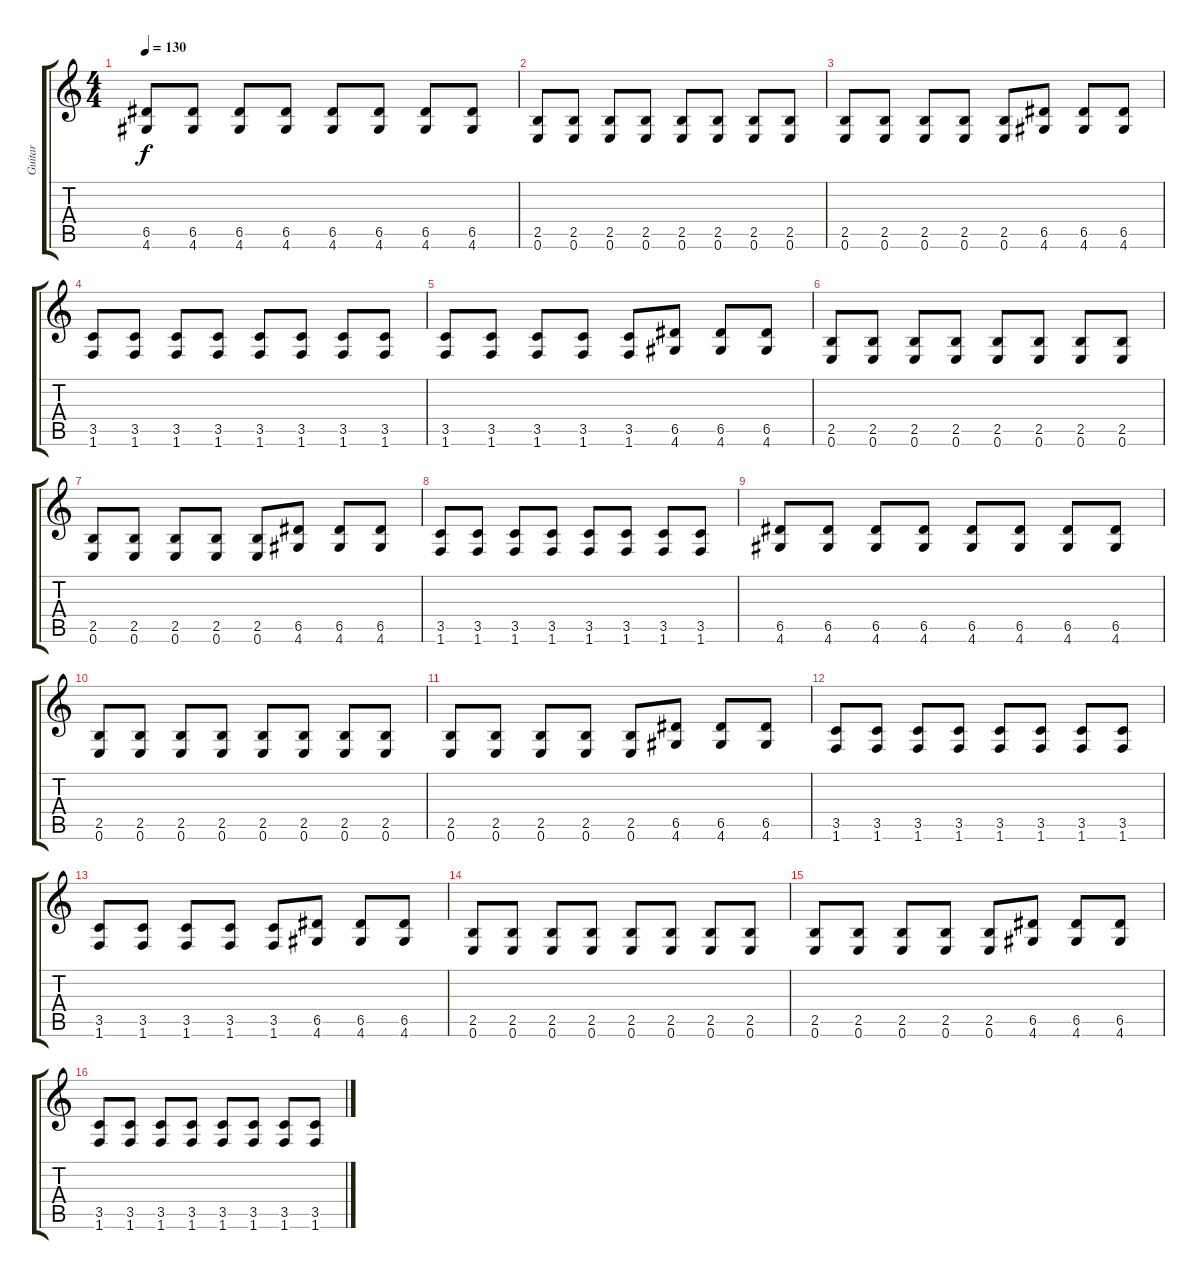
\track ("Guitar" "Guitar") {instrument distortionguitar}
\staff {score tabs}
\tuning (E4 B3 G3 D3 A2 E2) {hide}
\ts (4 4)
\tempo 130
\clef g2
\ks c
(6.5 4.6).8{dy f} (6.5 4.6).8 (6.5 4.6).8 (6.5 4.6).8 (6.5 4.6).8 (6.5 4.6).8 (6.5 4.6).8 (6.5 4.6).8 |
(2.5 0.6).8 (2.5 0.6).8 (2.5 0.6).8 (2.5 0.6).8 (2.5 0.6).8 (2.5 0.6).8 (2.5 0.6).8 (2.5 0.6).8 |
(2.5 0.6).8 (2.5 0.6).8 (2.5 0.6).8 (2.5 0.6).8 (2.5 0.6).8 (6.5 4.6).8 (6.5 4.6).8 (6.5 4.6).8 |
(3.5 1.6).8 (3.5 1.6).8 (3.5 1.6).8 (3.5 1.6).8 (3.5 1.6).8 (3.5 1.6).8 (3.5 1.6).8 (3.5 1.6).8 |
(3.5 1.6).8 (3.5 1.6).8 (3.5 1.6).8 (3.5 1.6).8 (3.5 1.6).8 (6.5 4.6).8 (6.5 4.6).8 (6.5 4.6).8 |
(2.5 0.6).8 (2.5 0.6).8 (2.5 0.6).8 (2.5 0.6).8 (2.5 0.6).8 (2.5 0.6).8 (2.5 0.6).8 (2.5 0.6).8 |
(2.5 0.6).8 (2.5 0.6).8 (2.5 0.6).8 (2.5 0.6).8 (2.5 0.6).8 (6.5 4.6).8 (6.5 4.6).8 (6.5 4.6).8 |
(3.5 1.6).8 (3.5 1.6).8 (3.5 1.6).8 (3.5 1.6).8 (3.5 1.6).8 (3.5 1.6).8 (3.5 1.6).8 (3.5 1.6).8 |
(6.5 4.6).8 (6.5 4.6).8 (6.5 4.6).8 (6.5 4.6).8 (6.5 4.6).8 (6.5 4.6).8 (6.5 4.6).8 (6.5 4.6).8 |
(2.5 0.6).8 (2.5 0.6).8 (2.5 0.6).8 (2.5 0.6).8 (2.5 0.6).8 (2.5 0.6).8 (2.5 0.6).8 (2.5 0.6).8 |
(2.5 0.6).8 (2.5 0.6).8 (2.5 0.6).8 (2.5 0.6).8 (2.5 0.6).8 (6.5 4.6).8 (6.5 4.6).8 (6.5 4.6).8 |
(3.5 1.6).8 (3.5 1.6).8 (3.5 1.6).8 (3.5 1.6).8 (3.5 1.6).8 (3.5 1.6).8 (3.5 1.6).8 (3.5 1.6).8 |
(3.5 1.6).8 (3.5 1.6).8 (3.5 1.6).8 (3.5 1.6).8 (3.5 1.6).8 (6.5 4.6).8 (6.5 4.6).8 (6.5 4.6).8 |
(2.5 0.6).8 (2.5 0.6).8 (2.5 0.6).8 (2.5 0.6).8 (2.5 0.6).8 (2.5 0.6).8 (2.5 0.6).8 (2.5 0.6).8 |
(2.5 0.6).8 (2.5 0.6).8 (2.5 0.6).8 (2.5 0.6).8 (2.5 0.6).8 (6.5 4.6).8 (6.5 4.6).8 (6.5 4.6).8 |
(3.5 1.6).8 (3.5 1.6).8 (3.5 1.6).8 (3.5 1.6).8 (3.5 1.6).8 (3.5 1.6).8 (3.5 1.6).8 (3.5 1.6).8
